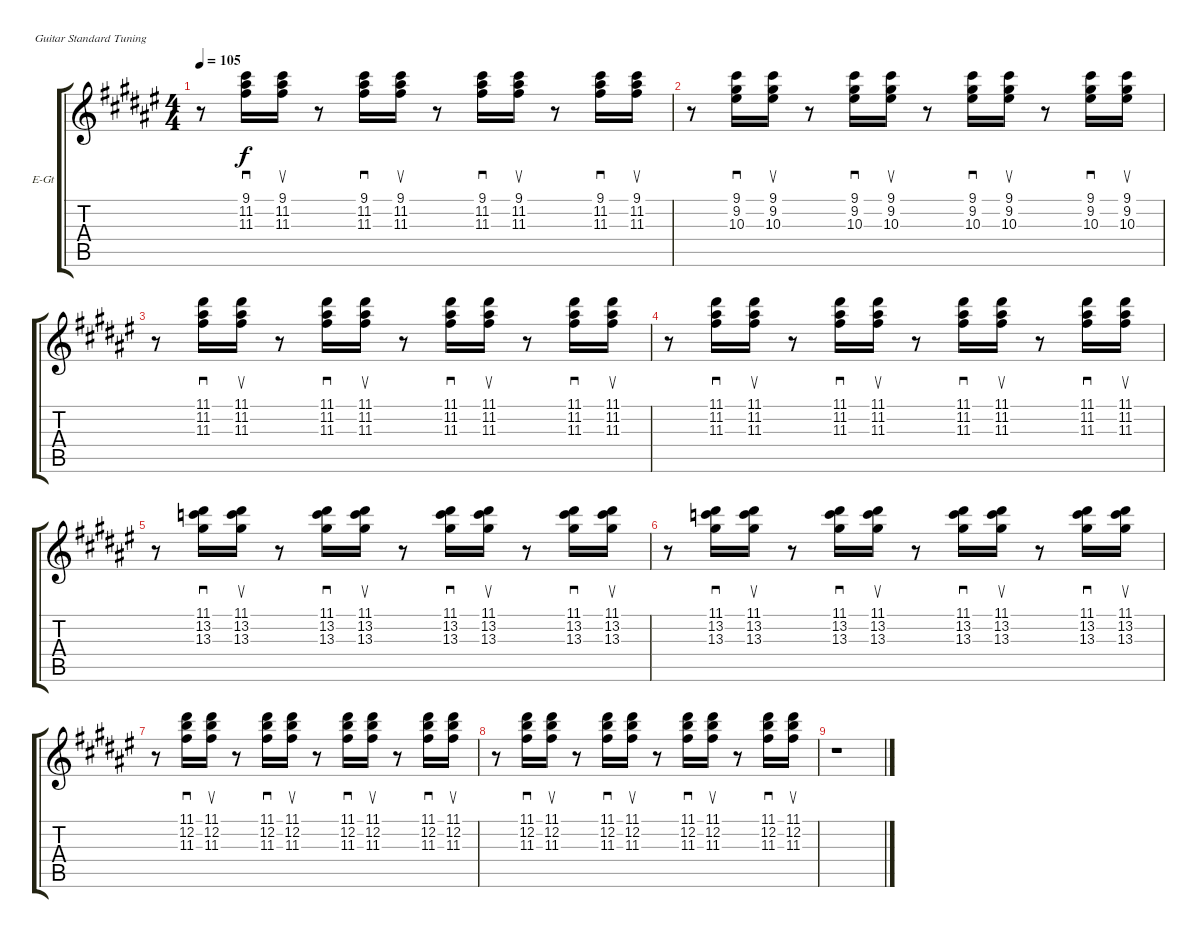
\bracketExtendMode groupsimilarinstruments
\firstSystemTrackNameOrientation horizontal
\otherSystemsTrackNameOrientation horizontal
\track ("Nick Valensi" "E-Gt") {instrument overdrivenguitar}
\staff {score tabs}
\tuning (E4 B3 G3 D3 A2 E2)
\ts (4 4)
\tempo 105
\clef g2
\ks f#
r.8{dy f} (9.1 11.2 11.3).16{sd} (9.1 11.2 11.3).16{su} r.8 (9.1 11.2 11.3).16{sd} (9.1 11.2 11.3).16{su} r.8 (9.1 11.2 11.3).16{sd} (9.1 11.2 11.3).16{su} r.8 (9.1 11.2 11.3).16{sd} (9.1 11.2 11.3).16{su} |
r.8 (9.1 9.2 10.3).16{sd} (9.1 9.2 10.3).16{su} r.8 (9.1 9.2 10.3).16{sd} (9.1 9.2 10.3).16{su} r.8 (9.1 9.2 10.3).16{sd} (9.1 9.2 10.3).16{su} r.8 (9.1 9.2 10.3).16{sd} (9.1 9.2 10.3).16{su} |
r.8 (11.1 11.2 11.3).16{sd} (11.1 11.2 11.3).16{su} r.8 (11.1 11.2 11.3).16{sd} (11.1 11.2 11.3).16{su} r.8 (11.1 11.2 11.3).16{sd} (11.1 11.2 11.3).16{su} r.8 (11.1 11.2 11.3).16{sd} (11.1 11.2 11.3).16{su} |
r.8 (11.1 11.2 11.3).16{sd} (11.1 11.2 11.3).16{su} r.8 (11.1 11.2 11.3).16{sd} (11.1 11.2 11.3).16{su} r.8 (11.1 11.2 11.3).16{sd} (11.1 11.2 11.3).16{su} r.8 (11.1 11.2 11.3).16{sd} (11.1 11.2 11.3).16{su} |
r.8 (11.1 13.2 13.3).16{sd} (11.1 13.2 13.3).16{su} r.8 (11.1 13.2 13.3).16{sd} (11.1 13.2 13.3).16{su} r.8 (11.1 13.2 13.3).16{sd} (11.1 13.2 13.3).16{su} r.8 (11.1 13.2 13.3).16{sd} (11.1 13.2 13.3).16{su} |
r.8 (11.1 13.2 13.3).16{sd} (11.1 13.2 13.3).16{su} r.8 (11.1 13.2 13.3).16{sd} (11.1 13.2 13.3).16{su} r.8 (11.1 13.2 13.3).16{sd} (11.1 13.2 13.3).16{su} r.8 (11.1 13.2 13.3).16{sd} (11.1 13.2 13.3).16{su} |
r.8 (11.1 12.2 11.3).16{sd} (11.1 12.2 11.3).16{su} r.8 (11.1 12.2 11.3).16{sd} (11.1 12.2 11.3).16{su} r.8 (11.1 12.2 11.3).16{sd} (11.1 12.2 11.3).16{su} r.8 (11.1 12.2 11.3).16{sd} (11.1 12.2 11.3).16{su} |
r.8 (11.1 12.2 11.3).16{sd} (11.1 12.2 11.3).16{su} r.8 (11.1 12.2 11.3).16{sd} (11.1 12.2 11.3).16{su} r.8 (11.1 12.2 11.3).16{sd} (11.1 12.2 11.3).16{su} r.8 (11.1 12.2 11.3).16{sd} (11.1 12.2 11.3).16{su} |
r.1
